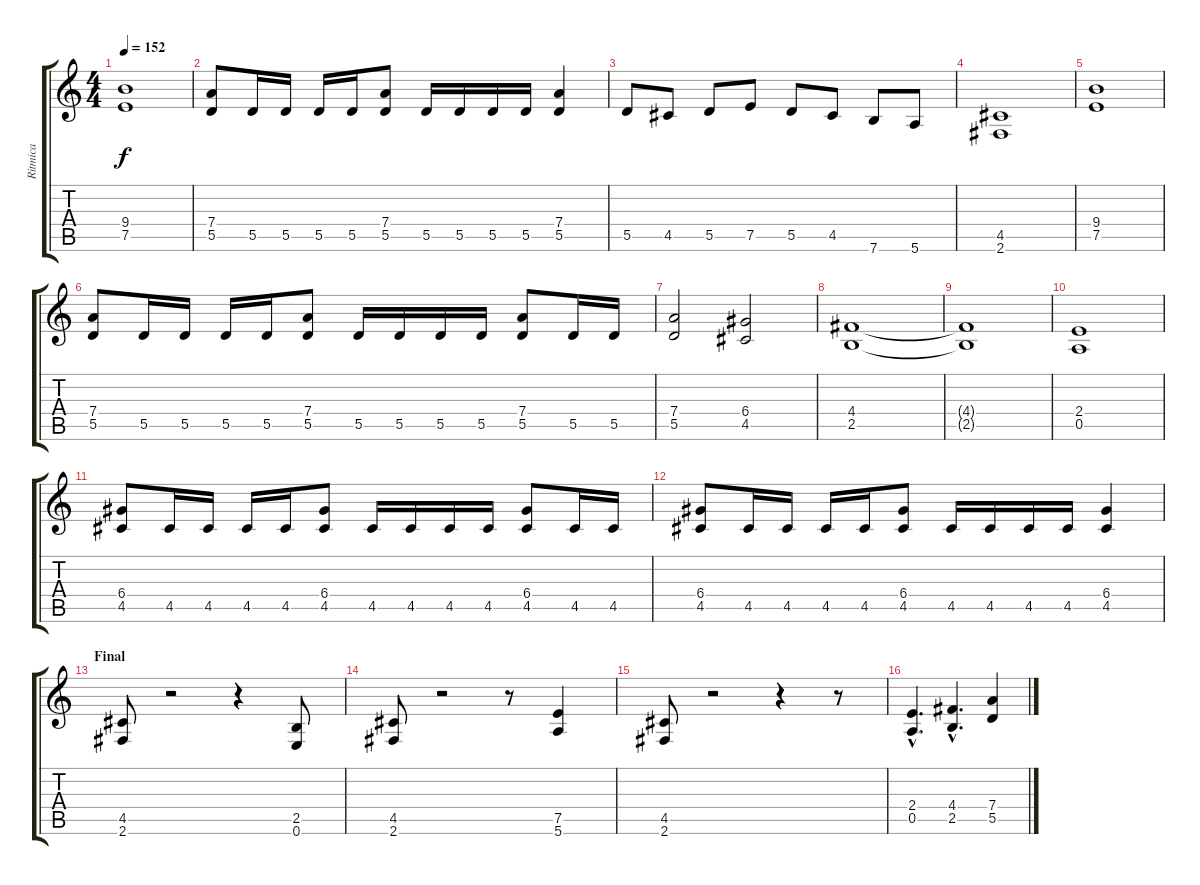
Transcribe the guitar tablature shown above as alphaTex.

\track ("Ritmica" "Ritmica") {instrument distortionguitar}
\staff {score tabs}
\tuning (E4 B3 G3 D3 A2 E2) {hide}
\ts (4 4)
\tempo 152
\clef g2
\ks c
(9.4 7.5).1{dy f} |
(7.4 5.5).8 5.5.16 5.5.16 5.5.16 5.5.16 (7.4 5.5).8 5.5.16 5.5.16 5.5.16 5.5.16 (7.4 5.5).4 |
5.5.8 4.5.8 5.5.8 7.5.8 5.5.8 4.5.8 7.6.8 5.6.8 |
(4.5 2.6).1 |
(9.4 7.5).1 |
(7.4 5.5).8 5.5.16 5.5.16 5.5.16 5.5.16 (7.4 5.5).8 5.5.16 5.5.16 5.5.16 5.5.16 (7.4 5.5).8 5.5.16 5.5.16 |
(7.4 5.5).2 (6.4 4.5).2 |
(4.4 2.5).1 |
(4.4{t} 2.5{t}).1 |
(2.4 0.5).1 |
(6.4 4.5).8 4.5.16 4.5.16 4.5.16 4.5.16 (6.4 4.5).8 4.5.16 4.5.16 4.5.16 4.5.16 (6.4 4.5).8 4.5.16 4.5.16 |
(6.4 4.5).8 4.5.16 4.5.16 4.5.16 4.5.16 (6.4 4.5).8 4.5.16 4.5.16 4.5.16 4.5.16 (6.4 4.5).4 |
\section ("" "Final")
(4.5 2.6).8 r.2 r.4 (2.5 0.6).8 |
(4.5 2.6).8 r.2 r.8 (7.5 5.6).4 |
(4.5 2.6).8 r.2 r.4 r.8 |
(2.4{hac} 0.5{hac}).4{d} (4.4{hac} 2.5{hac}).4{d} (7.4 5.5).4
